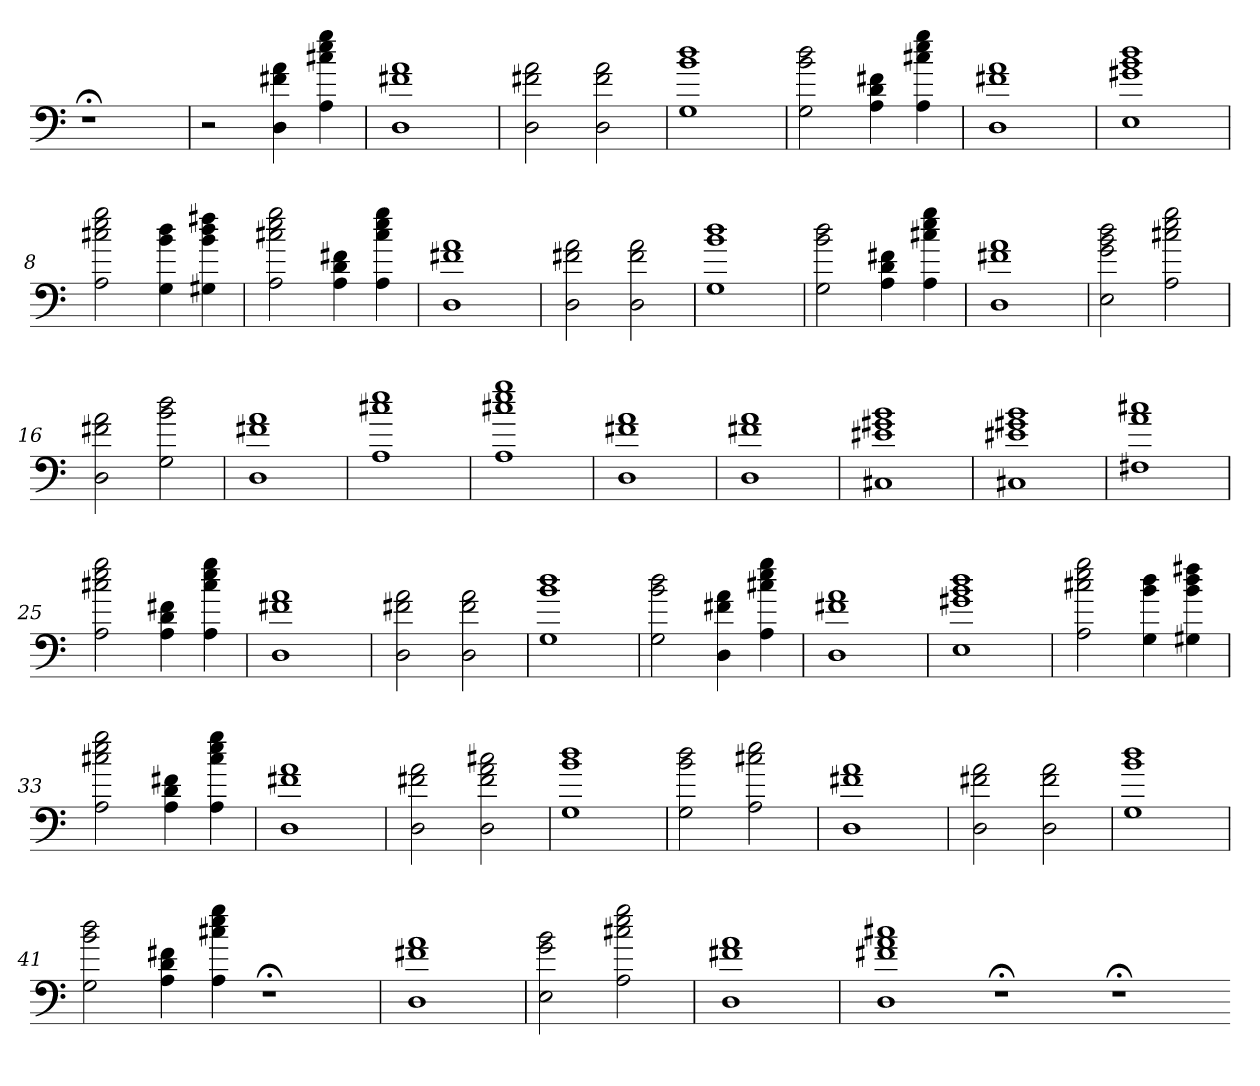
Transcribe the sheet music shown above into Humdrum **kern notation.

**kern
*part1
*staff1
=
1r;<
=1
2r
4D 4f#X 4a
4A 4cc#X 4ee 4gg
=2
1D 1f#X 1a
=3
2D 2f#X 2a
2D 2f# 2a
=4
1G 1b 1dd
=5
2G 2b 2dd
4A 4d 4f#X
4A 4cc#X 4ee 4gg
=6
1D 1f#X 1a
=7
1E 1g#X 1b 1dd
=8
2A 2cc#X 2ee 2gg
4G 4b 4dd
4G#X 4b 4dd 4ff#X
=9
2A 2cc#X 2ee 2gg
4A 4d 4f#X
4A 4cc# 4ee 4gg
=10
1D 1f#X 1a
=11
2D 2f#X 2a
2D 2f# 2a
=12
1G 1b 1dd
=13
2G 2b 2dd
4A 4d 4f#X
4A 4cc#X 4ee 4gg
=14
1D 1f#X 1a
=15
2E 2g 2b 2dd
2A 2cc#X 2ee 2gg
=16
2D 2f#X 2a
2G 2b 2dd
=17
1D 1f#X 1a
=18
1A 1cc#X 1ee
=19
1A 1cc#X 1ee 1gg
=20
1D 1f#X 1a
=21
1D 1f#X 1a
=22
1C#X 1e#X 1g#X 1b
=23
1C#X 1e#X 1g#X 1b
=24
1F#X 1a 1cc#X
=25
2A 2cc#X 2ee 2gg
4A 4d 4f#X
4A 4cc# 4ee 4gg
=26
1D 1f#X 1a
=27
2D 2f#X 2a
2D 2f# 2a
=28
1G 1b 1dd
=29
2G 2b 2dd
4D 4f#X 4a
4A 4cc#X 4ee 4gg
=30
1D 1f#X 1a
=31
1E 1g#X 1b 1dd
=32
2A 2cc#X 2ee 2gg
4G 4b 4dd
4G#X 4b 4dd 4ff#X
=33
2A 2cc#X 2ee 2gg
4A 4d 4f#X
4A 4cc# 4ee 4gg
=34
1D 1f#X 1a
=35
2D 2f#X 2a
2D 2f# 2a 2cc#X
=36
1G 1b 1dd
=37
2G 2b 2dd
2A 2cc#X 2ee
=38
1D 1f#X 1a
=39
2D 2f#X 2a
2D 2f# 2a
=40
1G 1b 1dd
=41
2G 2b 2dd
4A 4d 4f#X
4A 4cc#X 4ee 4gg
1r;<
=42
1D 1f#X 1a
=43
2E 2g 2b
2A 2cc#X 2ee 2gg
=44
1D 1f#X 1a
=45
1D 1f#X 1a 1cc#X
1r;<
1r;<
=-
*-
